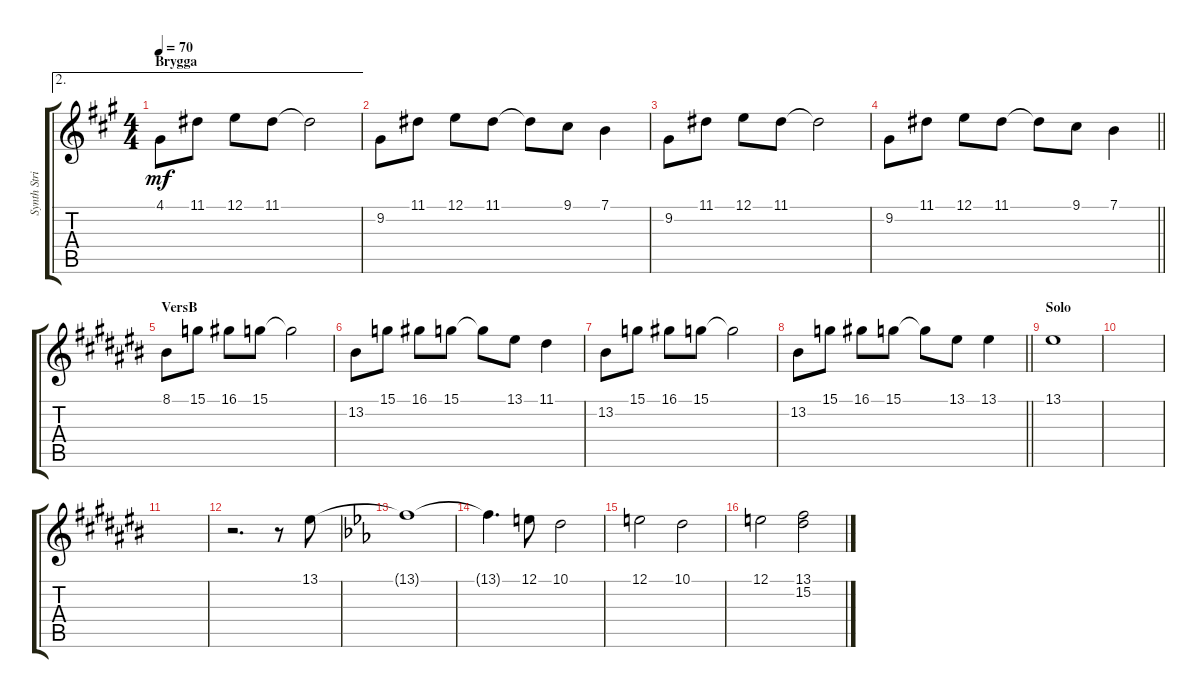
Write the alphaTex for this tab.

\track ("Synth Strings" "Synth Stri") {instrument pad2warm}
\staff {score tabs}
\tuning (E4 B3 G3 D3 A2 E2) {hide}
\ae 2
\ts (4 4)
\section ("" "Brygga")
\tempo 70
\clef g2
\ks f#minor
4.1.8{dy mf} 11.1.8 12.1.8 11.1.8 11.1{t}.2 |
9.2.8 11.1.8 12.1.8 11.1.8 11.1{t}.8 9.1.8 7.1.4 |
9.2.8 11.1.8 12.1.8 11.1.8 11.1{t}.2 |
\barLineRight lightlight
9.2.8 11.1.8 12.1.8 11.1.8 11.1{t}.8 9.1.8 7.1.4 |
\section ("" "VersB")
\ks a#minor
8.1.8 15.1.8 16.1.8 15.1.8 15.1{t}.2 |
13.2.8 15.1.8 16.1.8 15.1.8 15.1{t}.8 13.1.8 11.1.4 |
13.2.8 15.1.8 16.1.8 15.1.8 15.1{t}.2 |
\barLineRight lightlight
13.2.8 15.1.8 16.1.8 15.1.8 15.1{t}.8 13.1.8 13.1.4 |
\section ("" "Solo")
13.1.1 |
|
|
r.2{d} r.8 13.1.8 |
\ks cminor
13.1{t}.1 |
13.1{t}.4{d} 12.1.8 10.1.2 |
12.1.2 10.1.2 |
12.1.2 (13.1 15.2).2
